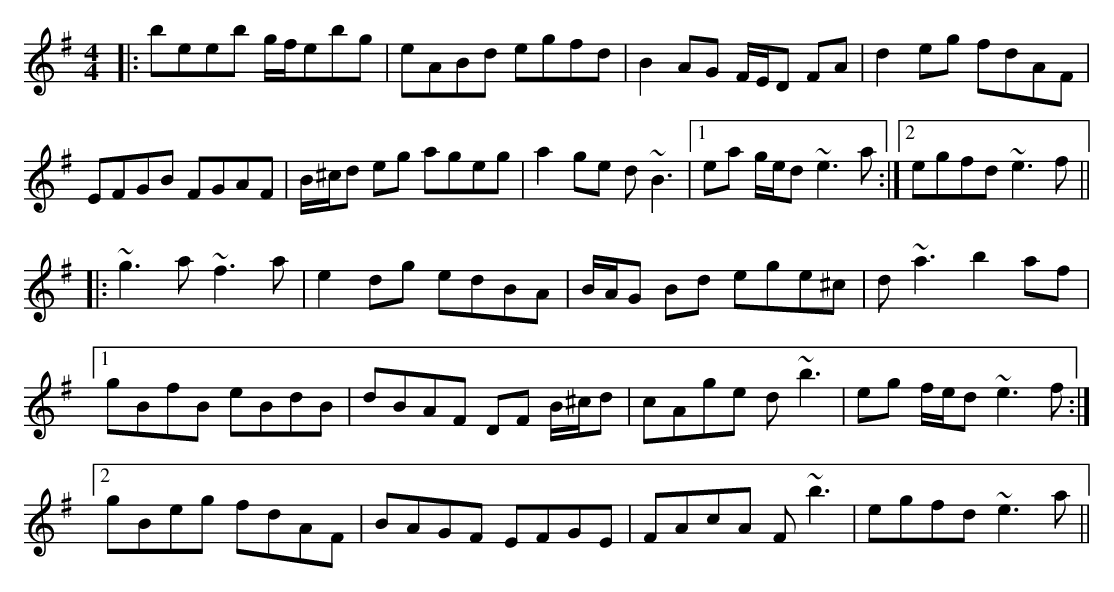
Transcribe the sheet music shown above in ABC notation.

X:1
M:4/4
K:Emin
|:beeb g/f/ebg|eABd egfd|B2AG F/E/D FA|d2eg fdAF|
EFGB FGAF|B/^c/d eg ageg|a2ge d~B3|1 ea g/e/d ~e3a:|2 egfd ~e3f||
|:~g3a ~f3a|e2dg edBA|B/A/G Bd ege^c|d~a3 b2af|
[1 gBfB eBdB|dBAF DF B/^c/d|cAge d~b3|eg f/e/d ~e3f:|
[2 gBeg fdAF|BAGF EFGE|FAcA F~b3|egfd ~e3a||
